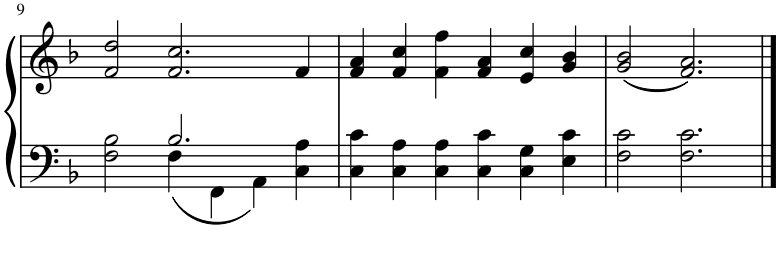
**kern	**kern
*part1	*part1
*staff2	*staff1
*I"Piano	*
*I'Pno.	*
!!LO:PB:g=z
*clefF4	*clefG2
*k[b-]	*k[b-]
*M3/2	*M3/2
=9	=9
*^	*
2F\ 2B-\	2ryy	2f/ 2dd/
2.B-/	4F\	2.f/ 2.cc/
.	4FF\	.
.	4AA\	.
4C\ 4A\	4ryy	4f/
*v	*v	*
=10	=10
4C\ 4c\	4f/ 4a/
4C\ 4A\	4f/ 4cc/
4C\ 4A\	4f\ 4ff\
4C\ 4c\	4f/ 4a/
4C\ 4G\	4e/ 4cc/
4E\ 4c\	4g/ 4b-/
=11	=11
2F\ 2c\	(2g/ 2b-/
2.F\ 2.c\	2.f/ 2.a/)
==	==
*-	*-
